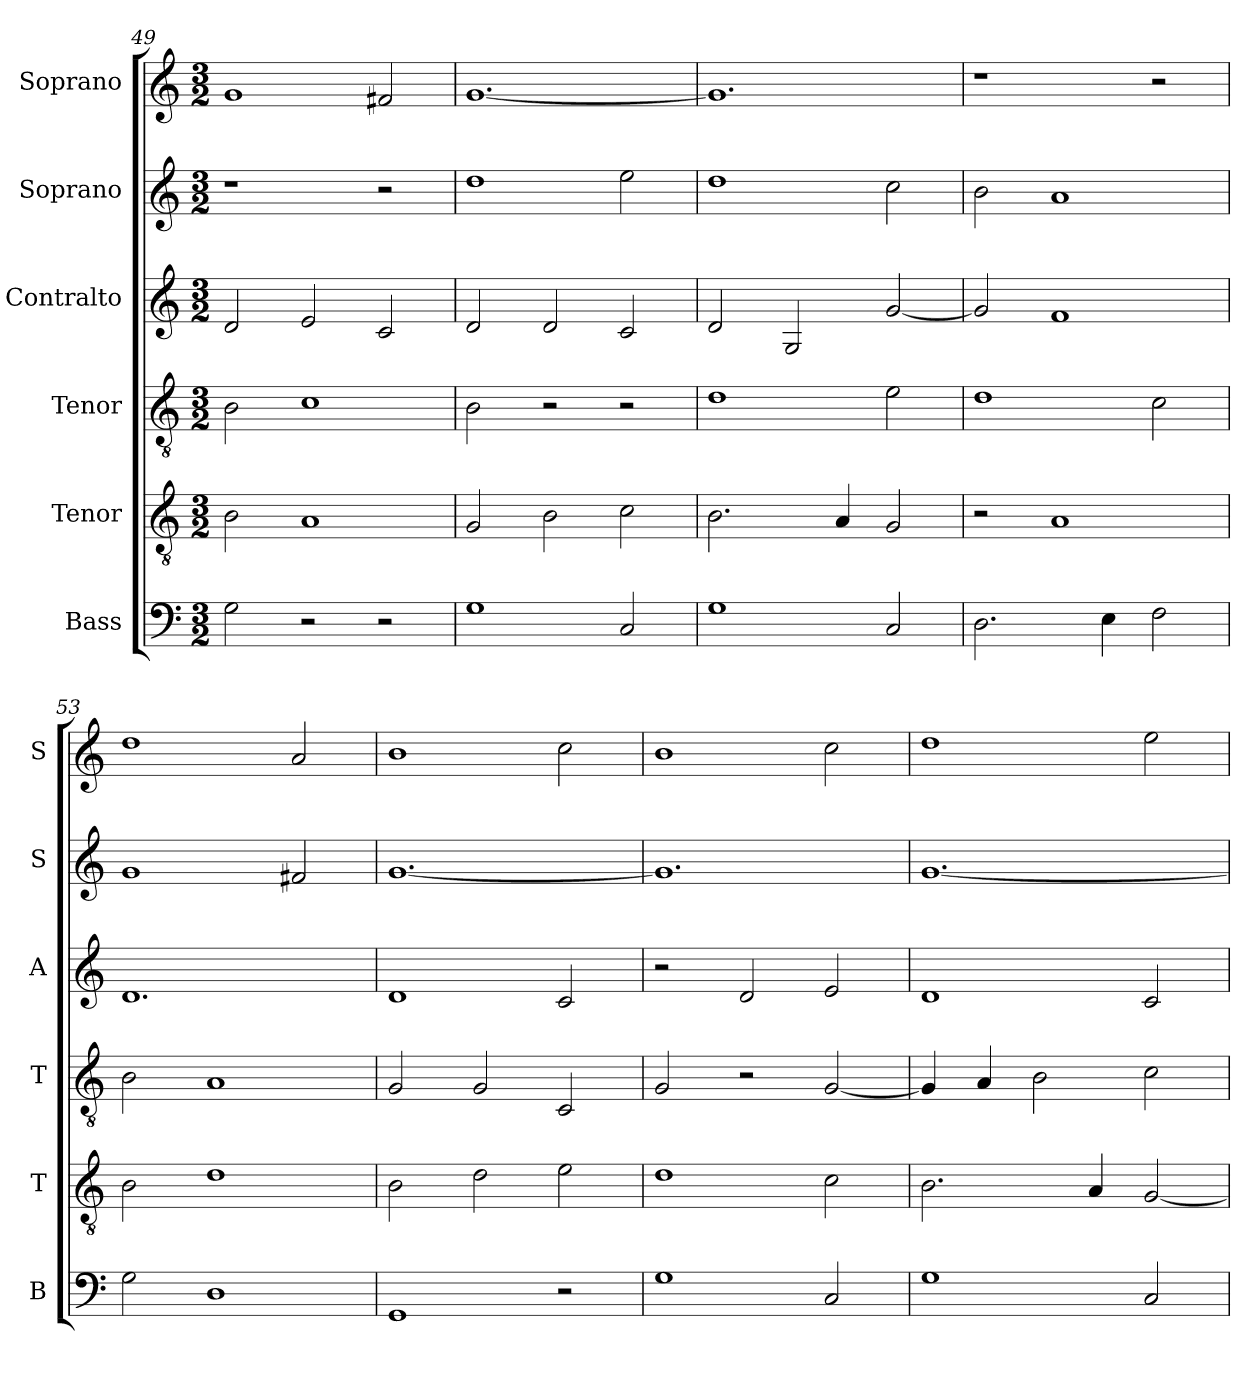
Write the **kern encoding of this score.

**kern	**kern	**kern	**kern	**kern	**kern
*part6	*part5	*part4	*part3	*part2	*part1
*staff6	*staff5	*staff4	*staff3	*staff2	*staff1
*I"Bass	*I"Tenor	*I"Tenor	*I"Contralto	*I"Soprano	*I"Soprano
*I'B	*I'T	*I'T	*I'A	*I'S	*I'S
*clefF4	*clefGv2	*clefGv2	*clefG2	*clefG2	*clefG2
*k[]	*k[]	*k[]	*k[]	*k[]	*k[]
*G:mix	*G:mix	*G:mix	*G:mix	*G:mix	*G:mix
*M3/2	*M3/2	*M3/2	*M3/2	*M3/2	*M3/2
=49	=49	=49	=49	=49	=49
2G	2B	2B	2d	1r	1g
2r	1A	1c	2e	.	.
2r	.	.	2c	2r	2f#X
=50	=50	=50	=50	=50	=50
1G	2G	2B	2d	1dd	[1.g
.	2B	2r	2d	.	.
2C	2c	2r	2c	2ee	.
=51	=51	=51	=51	=51	=51
1G	2.B	1d	2d	1dd	1.g]
.	.	.	2G	.	.
.	4A	.	.	.	.
2C	2G	2e	[2g	2cc	.
=52	=52	=52	=52	=52	=52
2.D	2r	1d	2g]	2b	1r
.	1A	.	1f	1a	.
4E	.	.	.	.	.
2F	.	2c	.	.	2r
=53	=53	=53	=53	=53	=53
2G	2B	2B	1.d	1g	1dd
1D	1d	1A	.	.	.
.	.	.	.	2f#X	2a
=54	=54	=54	=54	=54	=54
1GG	2B	2G	1d	[1.g	1b
.	2d	2G	.	.	.
2r	2e	2C	2c	.	2cc
=55	=55	=55	=55	=55	=55
1G	1d	2G	2r	1.g]	1b
.	.	2r	2d	.	.
2C	2c	[2G	2e	.	2cc
=56	=56	=56	=56	=56	=56
1G	2.B	4G]	1d	[1.g	1dd
.	.	4A	.	.	.
.	.	2B	.	.	.
.	4A	.	.	.	.
2C	[2G	2c	2c	.	2ee
=	=	=	=	=	=
*-	*-	*-	*-	*-	*-
